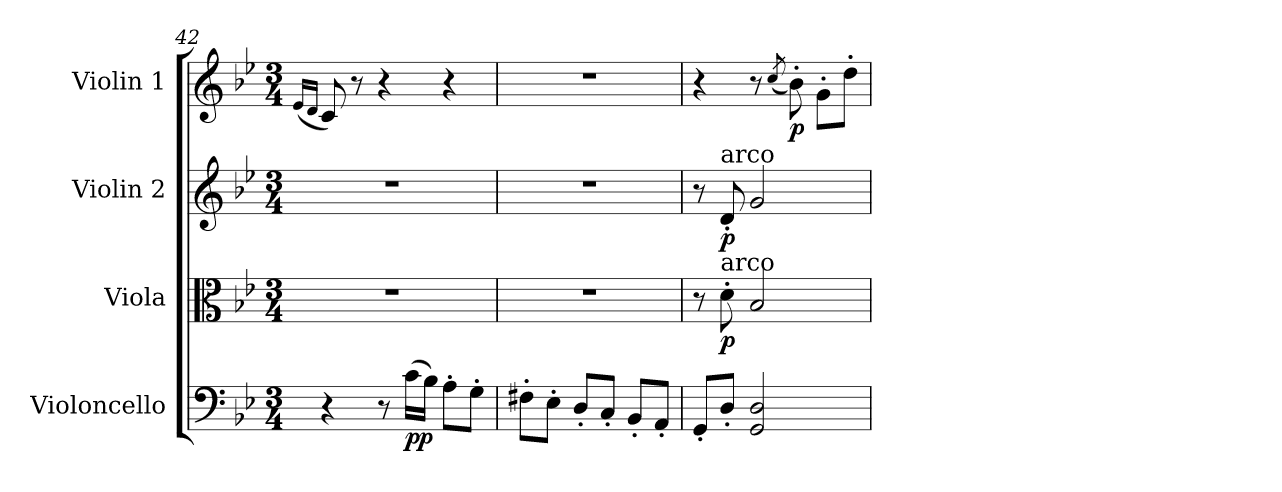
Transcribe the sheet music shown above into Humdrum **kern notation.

**kern	**dynam	**kern	**dynam	**kern	**dynam	**kern	**dynam
*part4	*part4	*part3	*part3	*part2	*part2	*part1	*part1
*staff4	*staff4	*staff3	*staff3	*staff2	*staff2	*staff1	*staff1
*I"Violoncello	*	*I"Viola	*	*I"Violin 2	*	*I"Violin 1	*
*I'Vc	*	*I'Vla	*	*I'Vln	*	*I'Vln	*
*clefF4	*	*clefC3	*	*clefG2	*	*clefG2	*
*k[b-e-]	*	*k[b-e-]	*	*k[b-e-]	*	*k[b-e-]	*
*M3/4	*	*M3/4	*	*M3/4	*	*M3/4	*
=42	=42	=42	=42	=42	=42	=42	=42
.	.	.	.	.	.	(16qe-/LL	.
.	.	.	.	.	.	16qd/JJ	.
4r	.	2.r	.	2.r	.	8c/)	.
.	.	.	.	.	.	8r	.
8r	.	.	.	.	.	4r	.
!	!LO:DY:b	!	!	!	!	!	!
(16c\LL	pp	.	.	.	.	.	.
16B-\JJ)	.	.	.	.	.	.	.
8A'\L	.	.	.	.	.	4r	.
8G'\J	.	.	.	.	.	.	.
=43	=43	=43	=43	=43	=43	=43	=43
8F#X'\L	.	2.r	.	2.r	.	2.r	.
8E-'\J	.	.	.	.	.	.	.
8D'/L	.	.	.	.	.	.	.
8C'/J	.	.	.	.	.	.	.
8BB-'/L	.	.	.	.	.	.	.
8AA'/J	.	.	.	.	.	.	.
!!LO:LB:g=z
=44	=44	=44	=44	=44	=44	=44	=44
!	!LO:DY:b	!	!	!	!	!	!
!	!LO:DY:n=1:b	!	!	!	!	!	!
8GG'/L	p other-dynamics	8r	.	8r	.	4r	.
!	!	!	!	!LO:TX:a:t=arco	!	!	!
!	!	!LO:TX:a:t=arco	!	!	!	!	!
!	!	!	!LO:DY:b	!	!LO:DY:b	!	!
8D'/J	.	8d'\	p	8d'/	p	.	.
2GG/ 2D/	.	2B-/	.	2g/	.	8r	.
.	.	.	.	.	.	(8qcc/	.
!	!	!	!	!	!	!	!LO:DY:b
.	.	.	.	.	.	8b-'\)	p
.	.	.	.	.	.	8g'\L	.
.	.	.	.	.	.	8dd'\J	.
=	=	=	=	=	=	=	=
*-	*-	*-	*-	*-	*-	*-	*-
